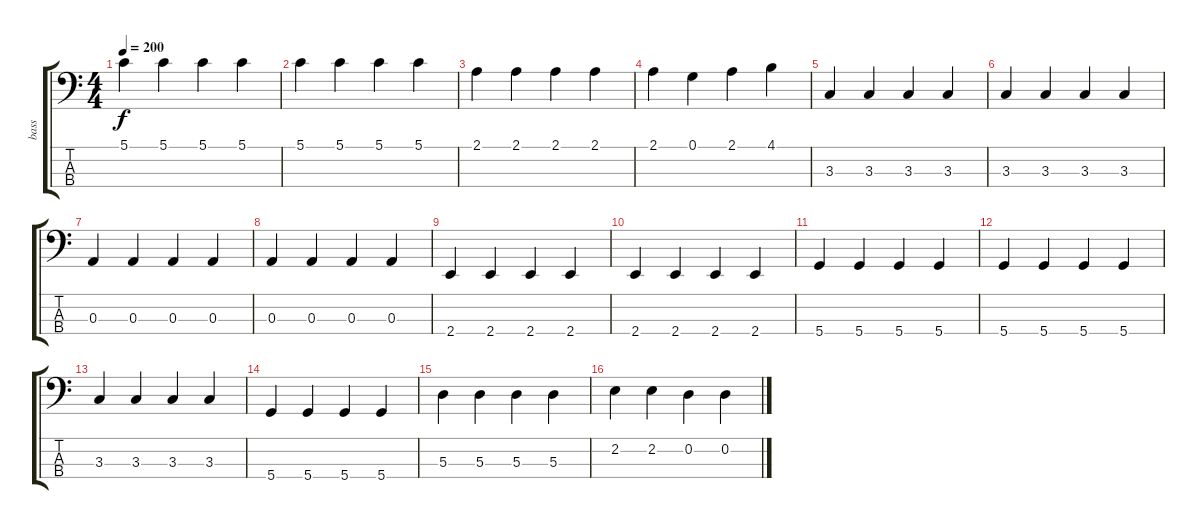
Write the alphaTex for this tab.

\track ("bass" "bass") {instrument electricbassfinger}
\staff {score tabs}
\tuning (G2 D2 A1 D1) {hide}
\ts (4 4)
\tempo 200
\clef f4
\ks c
5.1.4{dy f} 5.1.4 5.1.4 5.1.4 |
5.1.4 5.1.4 5.1.4 5.1.4 |
2.1.4 2.1.4 2.1.4 2.1.4 |
2.1.4 0.1.4 2.1.4 4.1.4 |
3.3.4 3.3.4 3.3.4 3.3.4 |
3.3.4 3.3.4 3.3.4 3.3.4 |
0.3.4 0.3.4 0.3.4 0.3.4 |
0.3.4 0.3.4 0.3.4 0.3.4 |
2.4.4 2.4.4 2.4.4 2.4.4 |
2.4.4 2.4.4 2.4.4 2.4.4 |
5.4.4 5.4.4 5.4.4 5.4.4 |
5.4.4 5.4.4 5.4.4 5.4.4 |
3.3.4 3.3.4 3.3.4 3.3.4 |
5.4.4 5.4.4 5.4.4 5.4.4 |
5.3.4 5.3.4 5.3.4 5.3.4 |
2.2.4 2.2.4 0.2.4 0.2.4
